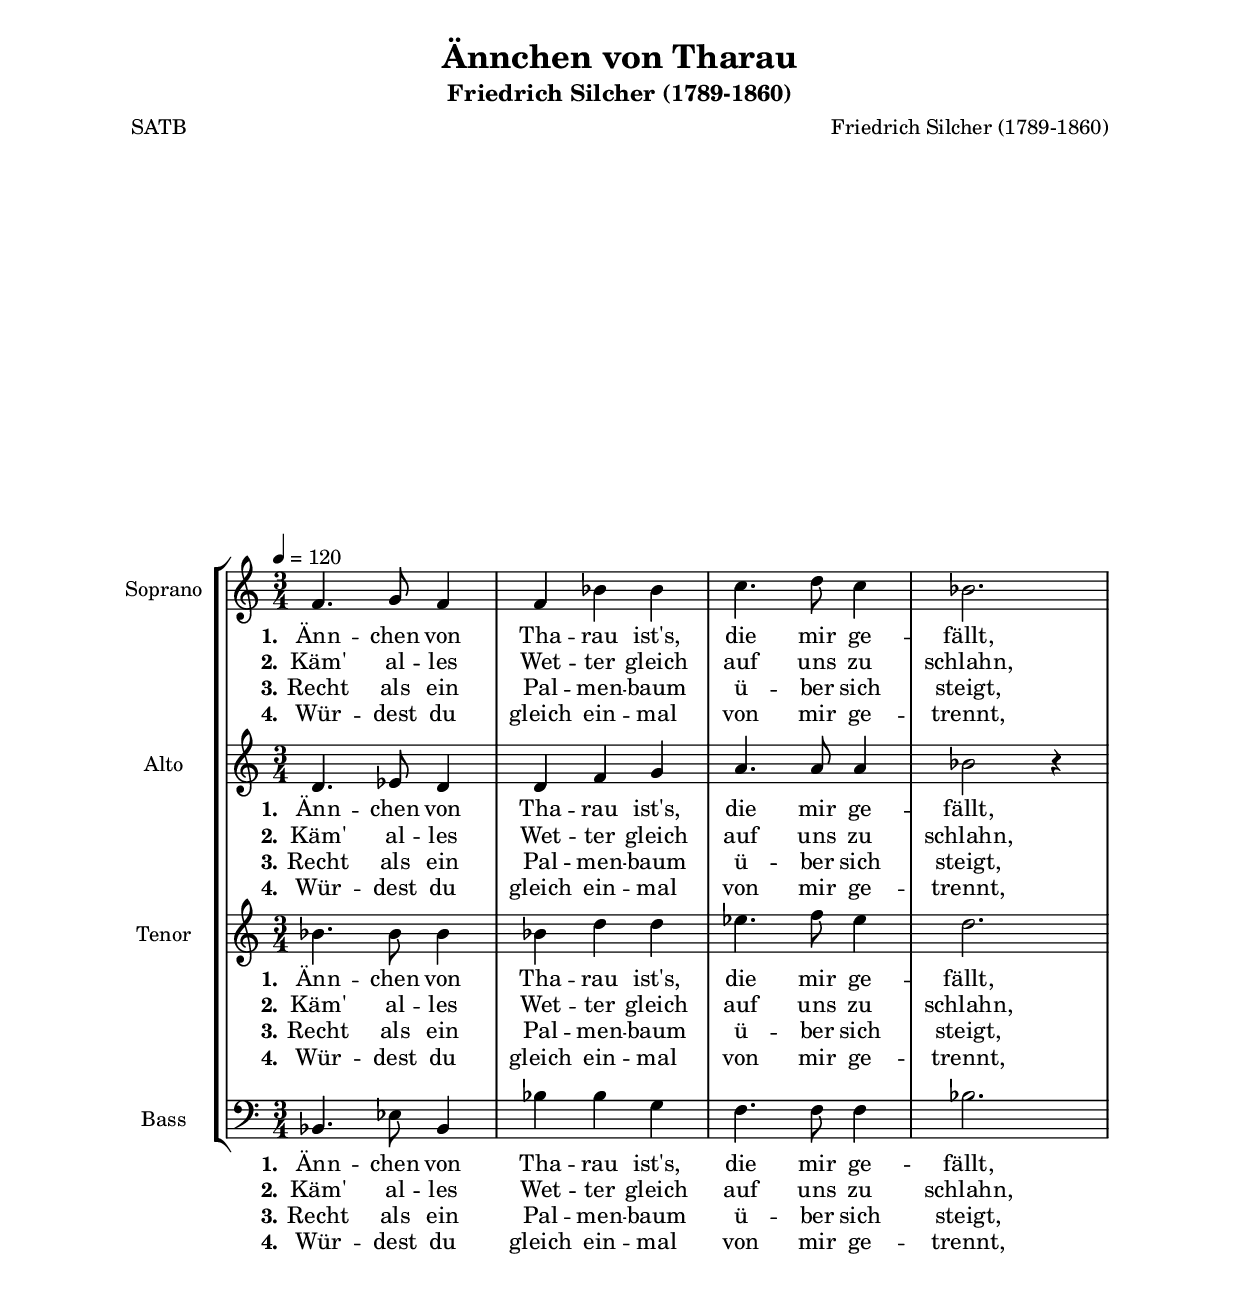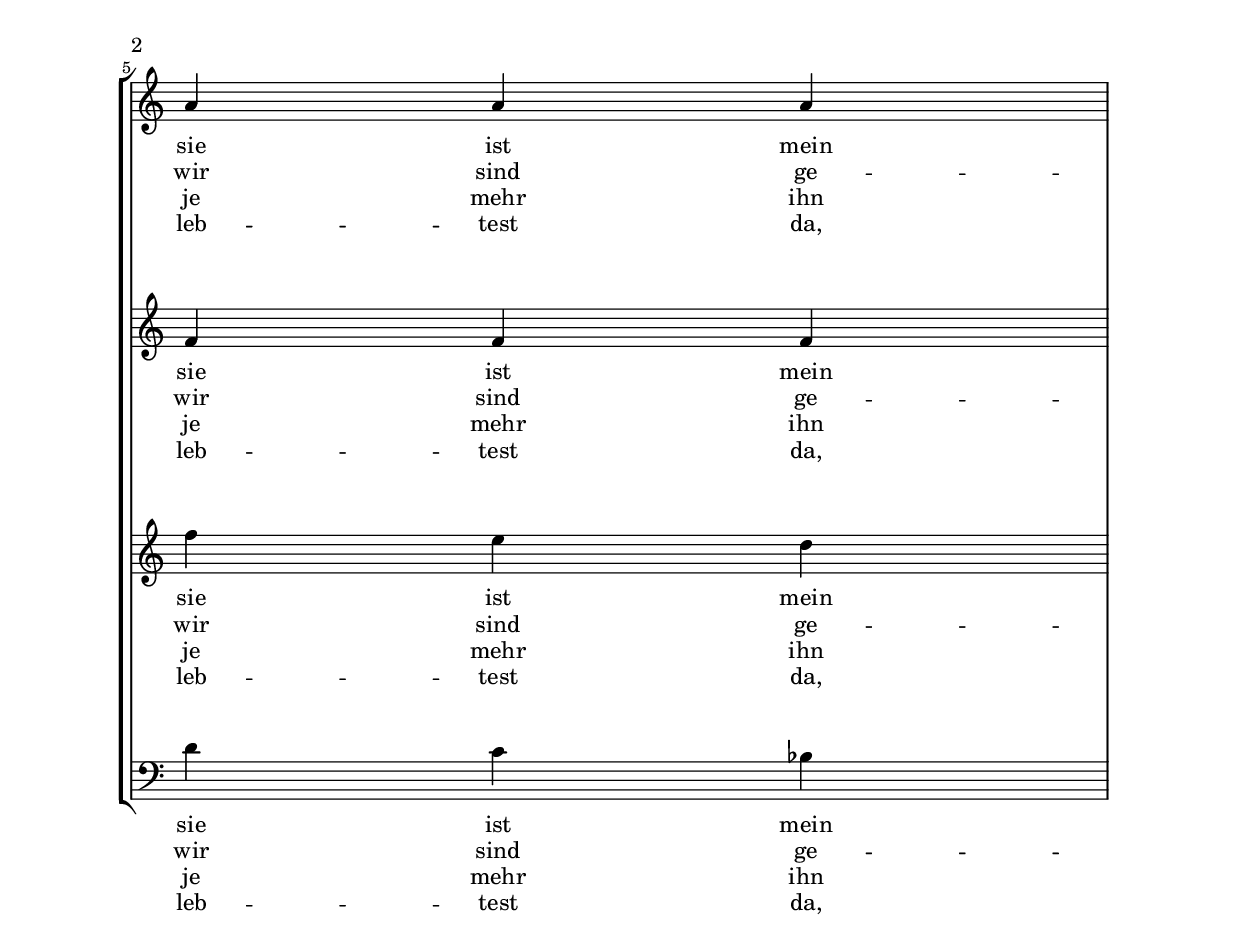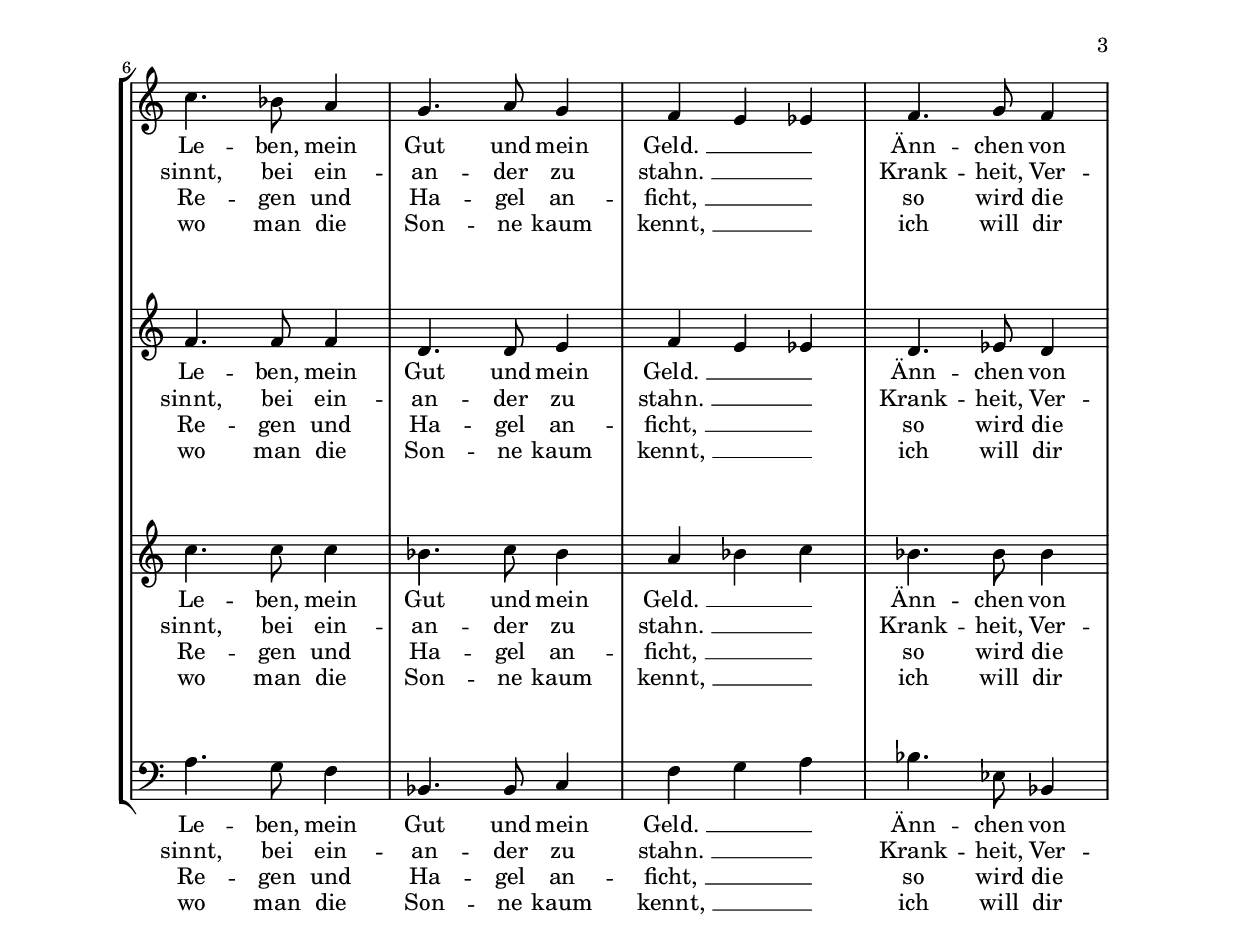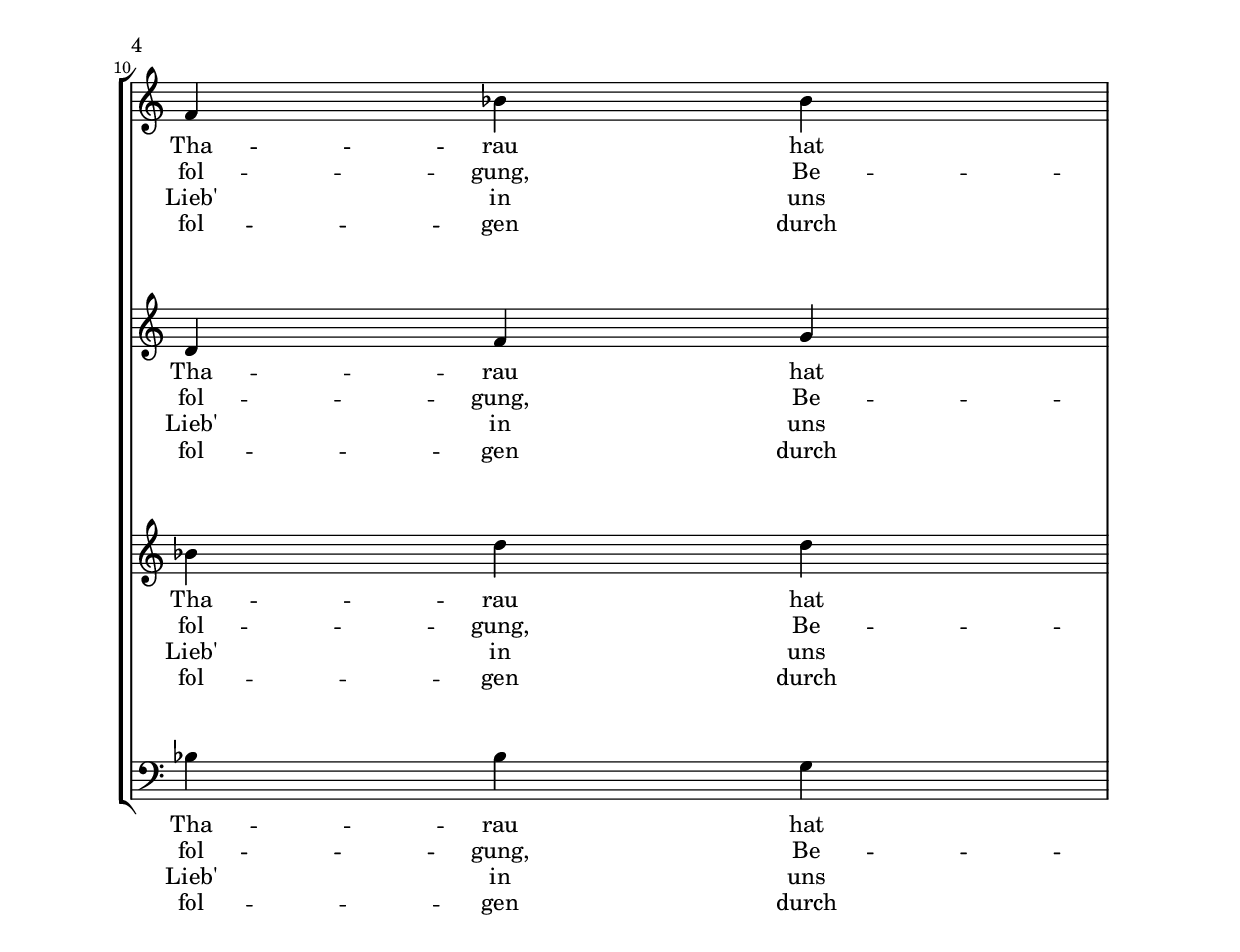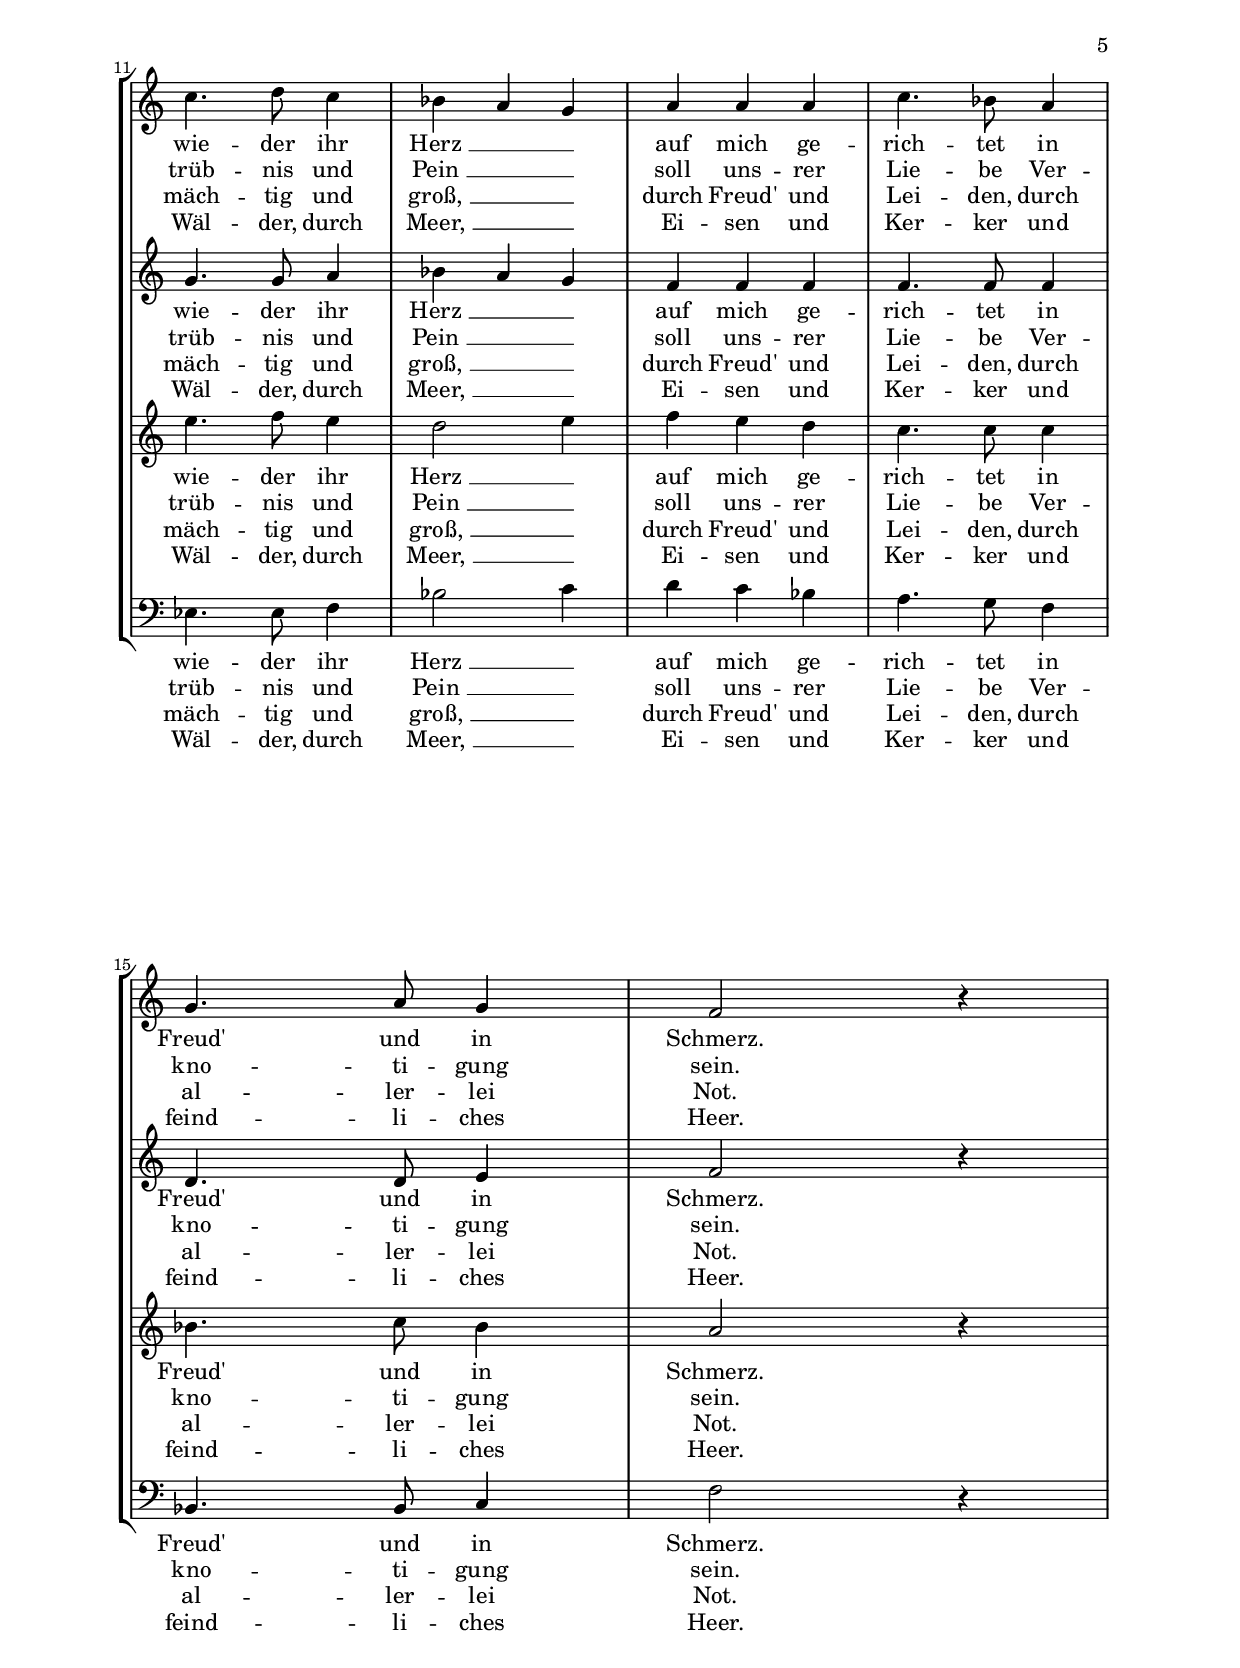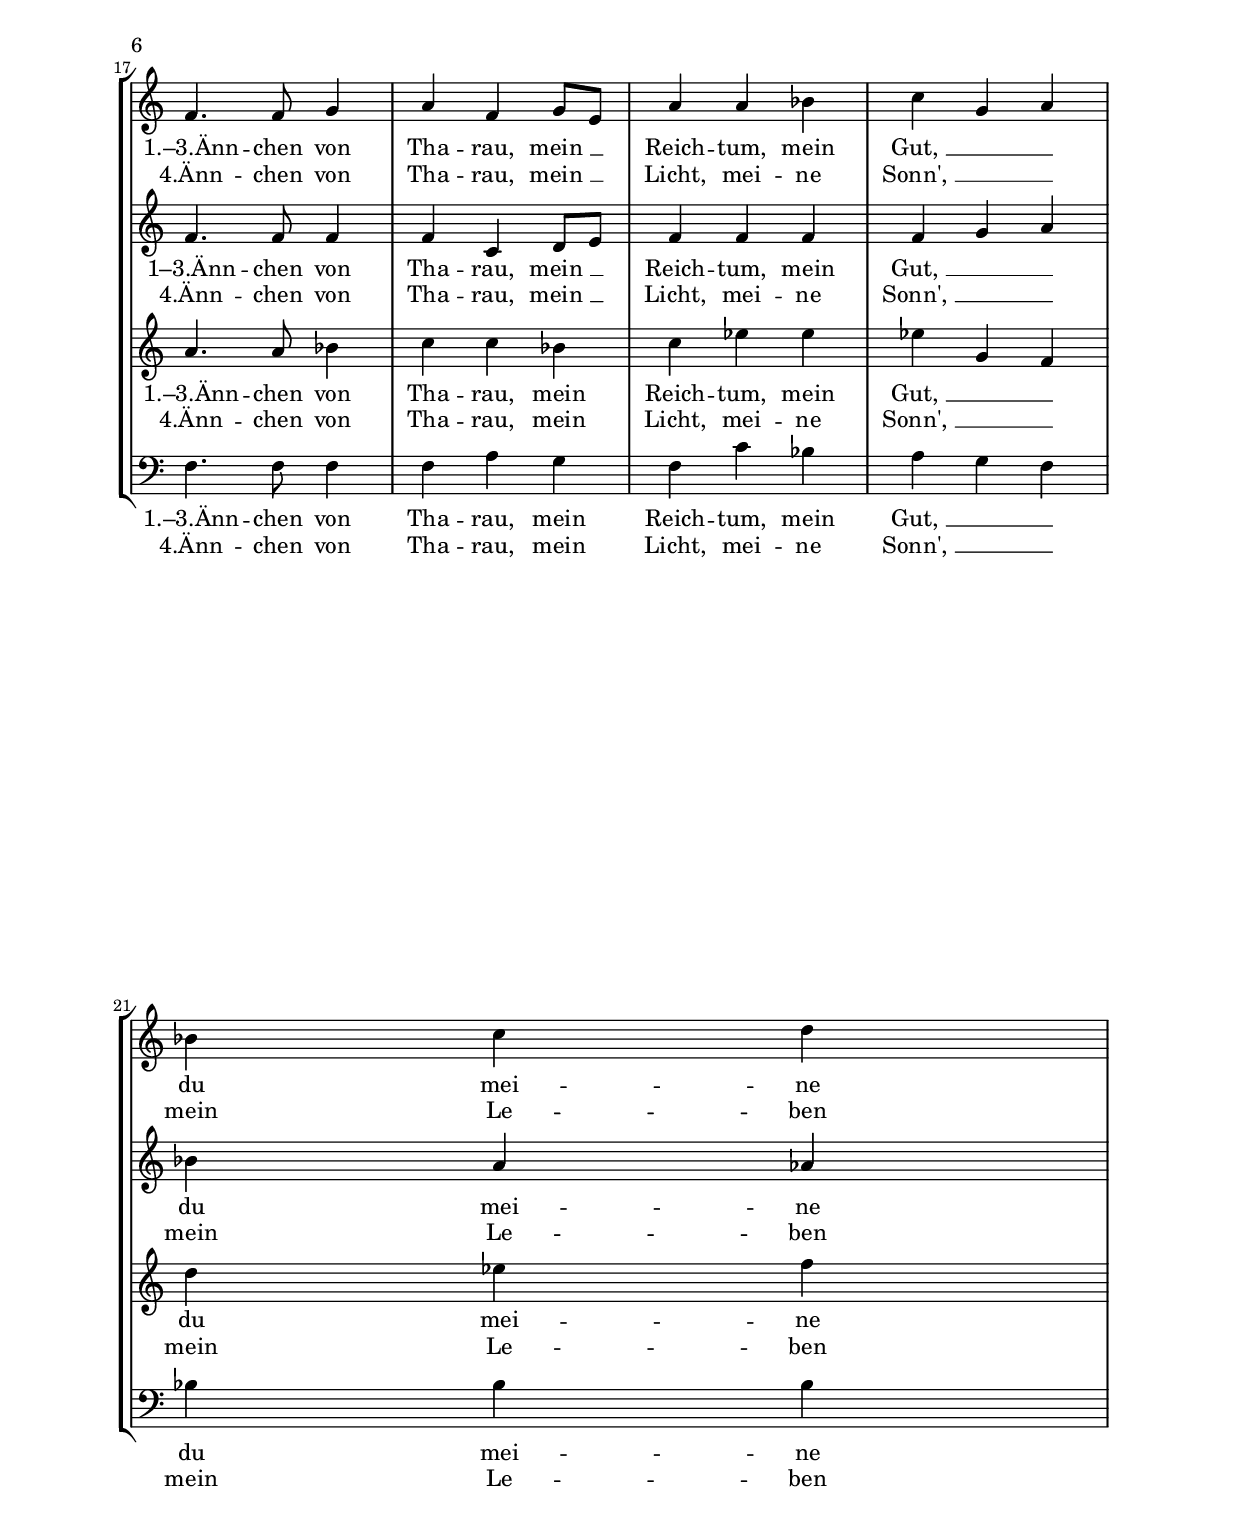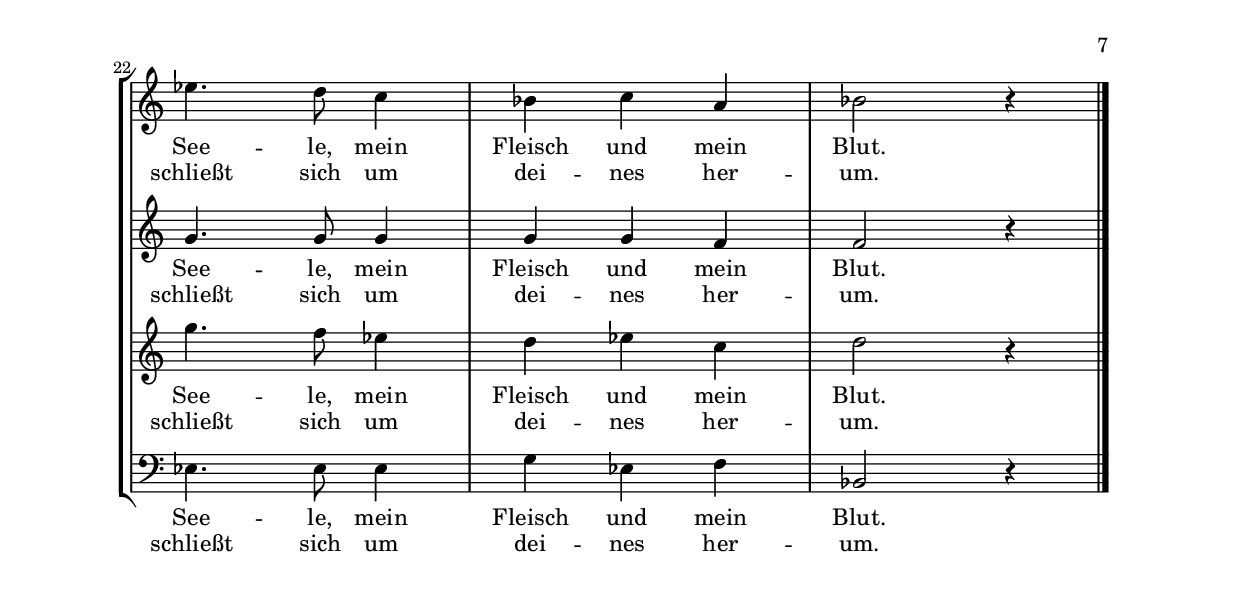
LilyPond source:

\version "2.24.3"
% automatically converted by musicxml2ly from CPDLÄnnchenSATB_II.mxl
\pointAndClickOff

\header {
    title =  "Ännchen von Tharau"
    composer =  "Friedrich Silcher (1789-1860)"
    poet =  SATB
    encodingsoftware =  "MuseScore 3.6.2"
    encodingdate =  "2022-02-21"
    subtitle =  "Friedrich Silcher (1789-1860)"
    }

#(set-global-staff-size 18)
\paper {
    
    paper-width = 20.99\cm
    paper-height = 29.71\cm
    top-margin = 0.92\cm
    bottom-margin = 1.59\cm
    left-margin = 2.22\cm
    right-margin = 2.22\cm
    indent = 1.6146153846153846\cm
    }
\layout {
    \context { \Score
        autoBeaming = ##f
        }
    }
PartPOneVoiceOne =  \relative f' {
    \clef "treble" \time 3/4 \key c \major | % 1
    \tempo 4=120 \stemUp f4. \stemUp g8 \stemUp f4 | % 2
    \stemUp f4 \stemDown bes4 \stemDown bes4 | % 3
    \stemDown c4. \stemDown d8 \stemDown c4 | % 4
    \stemDown bes2. \pageBreak | % 5
    \stemUp a4 \stemUp a4 \stemUp a4 \pageBreak | % 6
    \stemDown c4. \stemDown bes8 \stemUp a4 | % 7
    \stemUp g4. \stemUp a8 \stemUp g4 | % 8
    \stemUp f4 \stemUp e4 \stemUp es4 | % 9
    \stemUp f4. \stemUp g8 \stemUp f4 \pageBreak | \barNumberCheck #10
    \stemUp f4 \stemDown bes4 \stemDown bes4 \pageBreak | % 11
    \stemDown c4. \stemDown d8 \stemDown c4 | % 12
    \stemDown bes4 \stemUp a4 \stemUp g4 | % 13
    \stemUp a4 \stemUp a4 \stemUp a4 | % 14
    \stemDown c4. \stemDown bes8 \stemUp a4 \break | % 15
    \stemUp g4. \stemUp a8 \stemUp g4 | % 16
    \stemUp f2 r4 \pageBreak | % 17
    \stemUp f4. \stemUp f8 \stemUp g4 | % 18
    \stemUp a4 \stemUp f4 \stemUp g8 [ \stemUp e8 ] | % 19
    \stemUp a4 \stemUp a4 \stemDown bes4 | \barNumberCheck #20
    \stemDown c4 \stemUp g4 \stemUp a4 \break | % 21
    \stemDown bes4 \stemDown c4 \stemDown d4 \pageBreak | % 22
    \stemDown es4. \stemDown d8 \stemDown c4 | % 23
    \stemDown bes4 \stemDown c4 \stemUp a4 | % 24
    \stemDown bes2 r4 \bar "|."
    }

PartPOneVoiceOneLyricsOne =  \lyricmode {\set ignoreMelismata = ##t Änn
    -- chen von Tha -- rau "ist's," die mir ge -- "fällt," sie ist mein
    Le -- "ben," mein Gut und mein "Geld. " __\skip1 \skip1 Änn -- chen
    von Tha -- rau hat wie -- der ihr "Herz " __\skip1 \skip1 auf mich
    ge -- rich -- tet in "Freud'" und in "Schmerz." "1.–3.Änn" -- chen
    von Tha -- "rau," "mein " __\skip1 Reich -- "tum," mein "Gut, "
    __\skip1 \skip1 du mei -- ne See -- "le," mein Fleisch und mein
    "Blut."
    }

PartPOneVoiceOneLyricsTwo =  \lyricmode {\set ignoreMelismata = ##t
    "Käm'" al -- les Wet -- ter gleich auf uns zu "schlahn," wir sind ge
    -- "sinnt," bei ein -- an -- der zu "stahn. " __\skip1 \skip1 Krank
    -- "heit," Ver -- fol -- "gung," Be -- trüb -- nis und "Pein "
    __\skip1 \skip1 soll uns -- rer Lie -- be Ver -- kno -- ti -- gung
    "sein." "4.Änn" -- chen von Tha -- "rau," "mein " __\skip1 "Licht,"
    mei -- ne "Sonn', " __\skip1 \skip1 mein Le -- ben schließt sich um
    dei -- nes her -- "um."
    }

PartPOneVoiceOneLyricsThree =  \lyricmode {\set ignoreMelismata = ##t
    Recht als ein Pal -- men -- baum ü -- ber sich "steigt," je mehr ihn
    Re -- gen und Ha -- gel an -- "ficht, " __\skip1 \skip1 so wird die
    "Lieb'" in uns mäch -- tig und "groß, " __\skip1 \skip1 durch
    "Freud'" und Lei -- "den," durch al -- ler -- lei "Not." \skip1
    \skip1 \skip1 \skip1 \skip1 \skip1 \skip1 \skip1 \skip1 \skip1
    \skip1 \skip1 \skip1 \skip1 \skip1 \skip1 \skip1 \skip1 \skip1
    \skip1 \skip1 \skip1 \skip1
    }

PartPOneVoiceOneLyricsFour =  \lyricmode {\set ignoreMelismata = ##t Wür
    -- dest du gleich ein -- mal von mir ge -- "trennt," leb -- test
    "da," wo man die Son -- ne kaum "kennt, " __\skip1 \skip1 ich will
    dir fol -- gen durch Wäl -- "der," durch "Meer, " __\skip1 \skip1 Ei
    -- sen und Ker -- ker und feind -- li -- ches "Heer." \skip1 \skip1
    \skip1 \skip1 \skip1 \skip1 \skip1 \skip1 \skip1 \skip1 \skip1
    \skip1 \skip1 \skip1 \skip1 \skip1 \skip1 \skip1 \skip1 \skip1
    \skip1 \skip1 \skip1
    }

PartPTwoVoiceOne =  \relative d' {
    \clef "treble" \time 3/4 \key c \major | % 1
    \stemUp d4. \stemUp es8 \stemUp d4 | % 2
    \stemUp d4 \stemUp f4 \stemUp g4 | % 3
    \stemUp a4. \stemUp a8 \stemUp a4 | % 4
    \stemDown bes2 r4 \pageBreak | % 5
    \stemUp f4 \stemUp f4 \stemUp f4 \pageBreak | % 6
    \stemUp f4. \stemUp f8 \stemUp f4 | % 7
    \stemUp d4. \stemUp d8 \stemUp e4 | % 8
    \stemUp f4 \stemUp e4 \stemUp es4 | % 9
    \stemUp d4. \stemUp es8 \stemUp d4 \pageBreak | \barNumberCheck #10
    \stemUp d4 \stemUp f4 \stemUp g4 \pageBreak | % 11
    \stemUp g4. \stemUp g8 \stemUp a4 | % 12
    \stemDown bes4 \stemUp a4 \stemUp g4 | % 13
    \stemUp f4 \stemUp f4 \stemUp f4 | % 14
    \stemUp f4. \stemUp f8 \stemUp f4 \break | % 15
    \stemUp d4. \stemUp d8 \stemUp e4 | % 16
    \stemUp f2 r4 \pageBreak | % 17
    \stemUp f4. \stemUp f8 \stemUp f4 | % 18
    \stemUp f4 \stemUp c4 \stemUp d8 [ \stemUp e8 ] | % 19
    \stemUp f4 \stemUp f4 \stemUp f4 | \barNumberCheck #20
    \stemUp f4 \stemUp g4 \stemUp a4 \break | % 21
    \stemDown bes4 \stemUp a4 \stemUp as4 \pageBreak | % 22
    \stemUp g4. \stemUp g8 \stemUp g4 | % 23
    \stemUp g4 \stemUp g4 \stemUp f4 | % 24
    \stemUp f2 r4 \bar "|."
    }

PartPTwoVoiceOneLyricsOne =  \lyricmode {\set ignoreMelismata = ##t Änn
    -- chen von Tha -- rau "ist's," die mir ge -- "fällt," sie ist mein
    Le -- "ben," mein Gut und mein "Geld. " __\skip1 \skip1 Änn -- chen
    von Tha -- rau hat wie -- der ihr "Herz " __\skip1 \skip1 auf mich
    ge -- rich -- tet in "Freud'" und in "Schmerz." "1–3.Änn" -- chen
    von Tha -- "rau," "mein " __\skip1 Reich -- "tum," mein "Gut, "
    __\skip1 \skip1 du mei -- ne See -- "le," mein Fleisch und mein
    "Blut."
    }

PartPTwoVoiceOneLyricsTwo =  \lyricmode {\set ignoreMelismata = ##t
    "Käm'" al -- les Wet -- ter gleich auf uns zu "schlahn," wir sind ge
    -- "sinnt," bei ein -- an -- der zu "stahn. " __\skip1 \skip1 Krank
    -- "heit," Ver -- fol -- "gung," Be -- trüb -- nis und "Pein "
    __\skip1 \skip1 soll uns -- rer Lie -- be Ver -- kno -- ti -- gung
    "sein." "4.Änn" -- chen von Tha -- "rau," "mein " __\skip1 "Licht,"
    mei -- ne "Sonn', " __\skip1 \skip1 mein Le -- ben schließt sich um
    dei -- nes her -- "um."
    }

PartPTwoVoiceOneLyricsThree =  \lyricmode {\set ignoreMelismata = ##t
    Recht als ein Pal -- men -- baum ü -- ber sich "steigt," je mehr ihn
    Re -- gen und Ha -- gel an -- "ficht, " __\skip1 \skip1 so wird die
    "Lieb'" in uns mäch -- tig und "groß, " __\skip1 \skip1 durch
    "Freud'" und Lei -- "den," durch al -- ler -- lei "Not." \skip1
    \skip1 \skip1 \skip1 \skip1 \skip1 \skip1 \skip1 \skip1 \skip1
    \skip1 \skip1 \skip1 \skip1 \skip1 \skip1 \skip1 \skip1 \skip1
    \skip1 \skip1 \skip1 \skip1
    }

PartPTwoVoiceOneLyricsFour =  \lyricmode {\set ignoreMelismata = ##t Wür
    -- dest du gleich ein -- mal von mir ge -- "trennt," leb -- test
    "da," wo man die Son -- ne kaum "kennt, " __\skip1 \skip1 ich will
    dir fol -- gen durch Wäl -- "der," durch "Meer, " __\skip1 \skip1 Ei
    -- sen und Ker -- ker und feind -- li -- ches "Heer." \skip1 \skip1
    \skip1 \skip1 \skip1 \skip1 \skip1 \skip1 \skip1 \skip1 \skip1
    \skip1 \skip1 \skip1 \skip1 \skip1 \skip1 \skip1 \skip1 \skip1
    \skip1 \skip1 \skip1
    }

PartPThreeVoiceOne =  \relative bes' {
    \clef "treble" \time 3/4 \key c \major | % 1
    \stemDown bes4. \stemDown bes8 \stemDown bes4 | % 2
    \stemDown bes4 \stemDown d4 \stemDown d4 | % 3
    \stemDown es4. \stemDown f8 \stemDown es4 | % 4
    \stemDown d2. \pageBreak | % 5
    \stemDown f4 \stemDown e4 \stemDown d4 \pageBreak | % 6
    \stemDown c4. \stemDown c8 \stemDown c4 | % 7
    \stemDown bes4. \stemDown c8 \stemDown bes4 | % 8
    \stemUp a4 \stemDown bes4 \stemDown c4 | % 9
    \stemDown bes4. \stemDown bes8 \stemDown bes4 \pageBreak |
    \barNumberCheck #10
    \stemDown bes4 \stemDown d4 \stemDown d4 \pageBreak | % 11
    \stemDown e4. \stemDown f8 \stemDown e4 | % 12
    \stemDown d2 \stemDown e4 | % 13
    \stemDown f4 \stemDown e4 \stemDown d4 | % 14
    \stemDown c4. \stemDown c8 \stemDown c4 \break | % 15
    \stemDown bes4. \stemDown c8 \stemDown bes4 | % 16
    \stemUp a2 r4 \pageBreak | % 17
    \stemUp a4. \stemUp a8 \stemDown bes4 | % 18
    \stemDown c4 \stemDown c4 \stemDown bes4 | % 19
    \stemDown c4 \stemDown es4 \stemDown es4 | \barNumberCheck #20
    \stemDown es4 \stemUp g,4 \stemUp f4 \break | % 21
    \stemDown d'4 \stemDown es4 \stemDown f4 \pageBreak | % 22
    \stemDown g4. \stemDown f8 \stemDown es4 | % 23
    \stemDown d4 \stemDown es4 \stemDown c4 | % 24
    \stemDown d2 r4 \bar "|."
    }

PartPThreeVoiceOneLyricsOne =  \lyricmode {\set ignoreMelismata = ##t
    Änn -- chen von Tha -- rau "ist's," die mir ge -- "fällt," sie ist
    mein Le -- "ben," mein Gut und mein "Geld. " __\skip1 \skip1 Änn --
    chen von Tha -- rau hat wie -- der ihr "Herz " __\skip1 auf mich ge
    -- rich -- tet in "Freud'" und in "Schmerz." "1.–3.Änn" -- chen von
    Tha -- "rau," mein Reich -- "tum," mein "Gut, " __\skip1 \skip1 du
    mei -- ne See -- "le," mein Fleisch und mein "Blut."
    }

PartPThreeVoiceOneLyricsTwo =  \lyricmode {\set ignoreMelismata = ##t
    "Käm'" al -- les Wet -- ter gleich auf uns zu "schlahn," wir sind ge
    -- "sinnt," bei ein -- an -- der zu "stahn. " __\skip1 \skip1 Krank
    -- "heit," Ver -- fol -- "gung," Be -- trüb -- nis und "Pein "
    __\skip1 soll uns -- rer Lie -- be Ver -- kno -- ti -- gung "sein."
    "4.Änn" -- chen von Tha -- "rau," mein "Licht," mei -- ne "Sonn', "
    __\skip1 \skip1 mein Le -- ben schließt sich um dei -- nes her --
    "um."
    }

PartPThreeVoiceOneLyricsThree =  \lyricmode {\set ignoreMelismata = ##t
    Recht als ein Pal -- men -- baum ü -- ber sich "steigt," je mehr ihn
    Re -- gen und Ha -- gel an -- "ficht, " __\skip1 \skip1 so wird die
    "Lieb'" in uns mäch -- tig und "groß, " __\skip1 durch "Freud'" und
    Lei -- "den," durch al -- ler -- lei "Not." \skip1 \skip1 \skip1
    \skip1 \skip1 \skip1 \skip1 \skip1 \skip1 \skip1 \skip1 \skip1
    \skip1 \skip1 \skip1 \skip1 \skip1 \skip1 \skip1 \skip1 \skip1
    \skip1
    }

PartPThreeVoiceOneLyricsFour =  \lyricmode {\set ignoreMelismata = ##t
    Wür -- dest du gleich ein -- mal von mir ge -- "trennt," leb -- test
    "da," wo man die Son -- ne kaum "kennt, " __\skip1 \skip1 ich will
    dir fol -- gen durch Wäl -- "der," durch "Meer, " __\skip1 Ei -- sen
    und Ker -- ker und feind -- li -- ches "Heer." \skip1 \skip1 \skip1
    \skip1 \skip1 \skip1 \skip1 \skip1 \skip1 \skip1 \skip1 \skip1
    \skip1 \skip1 \skip1 \skip1 \skip1 \skip1 \skip1 \skip1 \skip1
    \skip1
    }

PartPFourVoiceOne =  \relative bes, {
    \clef "bass" \time 3/4 \key c \major | % 1
    \stemUp bes4. \stemDown es8 \stemUp bes4 | % 2
    \stemDown bes'4 \stemDown bes4 \stemDown g4 | % 3
    \stemDown f4. \stemDown f8 \stemDown f4 | % 4
    \stemDown bes2. \pageBreak | % 5
    \stemDown d4 \stemDown c4 \stemDown bes4 \pageBreak | % 6
    \stemDown a4. \stemDown g8 \stemDown f4 | % 7
    \stemUp bes,4. \stemUp bes8 \stemUp c4 | % 8
    \stemDown f4 \stemDown g4 \stemDown a4 | % 9
    \stemDown bes4. \stemDown es,8 \stemUp bes4 \pageBreak |
    \barNumberCheck #10
    \stemDown bes'4 \stemDown bes4 \stemDown g4 \pageBreak | % 11
    \stemDown es4. \stemDown es8 \stemDown f4 | % 12
    \stemDown bes2 \stemDown c4 | % 13
    \stemDown d4 \stemDown c4 \stemDown bes4 | % 14
    \stemDown a4. \stemDown g8 \stemDown f4 \break | % 15
    \stemUp bes,4. \stemUp bes8 \stemUp c4 | % 16
    \stemDown f2 r4 \pageBreak | % 17
    \stemDown f4. \stemDown f8 \stemDown f4 | % 18
    \stemDown f4 \stemDown a4 \stemDown g4 | % 19
    \stemDown f4 \stemDown c'4 \stemDown bes4 | \barNumberCheck #20
    \stemDown a4 \stemDown g4 \stemDown f4 \break | % 21
    \stemDown bes4 \stemDown bes4 \stemDown bes4 \pageBreak | % 22
    \stemDown es,4. \stemDown es8 \stemDown es4 | % 23
    \stemDown g4 \stemDown es4 \stemDown f4 | % 24
    \stemUp bes,2 r4 \bar "|."
    }

PartPFourVoiceOneLyricsOne =  \lyricmode {\set ignoreMelismata = ##t Änn
    -- chen von Tha -- rau "ist's," die mir ge -- "fällt," sie ist mein
    Le -- "ben," mein Gut und mein "Geld. " __\skip1 \skip1 Änn -- chen
    von Tha -- rau hat wie -- der ihr "Herz " __\skip1 auf mich ge --
    rich -- tet in "Freud'" und in "Schmerz." "1.–3.Änn" -- chen von Tha
    -- "rau," mein Reich -- "tum," mein "Gut, " __\skip1 \skip1 du mei
    -- ne See -- "le," mein Fleisch und mein "Blut."
    }

PartPFourVoiceOneLyricsTwo =  \lyricmode {\set ignoreMelismata = ##t
    "Käm'" al -- les Wet -- ter gleich auf uns zu "schlahn," wir sind ge
    -- "sinnt," bei ein -- an -- der zu "stahn. " __\skip1 \skip1 Krank
    -- "heit," Ver -- fol -- "gung," Be -- trüb -- nis und "Pein "
    __\skip1 soll uns -- rer Lie -- be Ver -- kno -- ti -- gung "sein."
    "4.Änn" -- chen von Tha -- "rau," mein "Licht," mei -- ne "Sonn', "
    __\skip1 \skip1 mein Le -- ben schließt sich um dei -- nes her --
    "um."
    }

PartPFourVoiceOneLyricsThree =  \lyricmode {\set ignoreMelismata = ##t
    Recht als ein Pal -- men -- baum ü -- ber sich "steigt," je mehr ihn
    Re -- gen und Ha -- gel an -- "ficht, " __\skip1 \skip1 so wird die
    "Lieb'" in uns mäch -- tig und "groß, " __\skip1 durch "Freud'" und
    Lei -- "den," durch al -- ler -- lei "Not." \skip1 \skip1 \skip1
    \skip1 \skip1 \skip1 \skip1 \skip1 \skip1 \skip1 \skip1 \skip1
    \skip1 \skip1 \skip1 \skip1 \skip1 \skip1 \skip1 \skip1 \skip1
    \skip1
    }

PartPFourVoiceOneLyricsFour =  \lyricmode {\set ignoreMelismata = ##t
    Wür -- dest du gleich ein -- mal von mir ge -- "trennt," leb -- test
    "da," wo man die Son -- ne kaum "kennt, " __\skip1 \skip1 ich will
    dir fol -- gen durch Wäl -- "der," durch "Meer, " __\skip1 Ei -- sen
    und Ker -- ker und feind -- li -- ches "Heer." \skip1 \skip1 \skip1
    \skip1 \skip1 \skip1 \skip1 \skip1 \skip1 \skip1 \skip1 \skip1
    \skip1 \skip1 \skip1 \skip1 \skip1 \skip1 \skip1 \skip1 \skip1
    \skip1
    }


% The score definition
\score {
    <<
        
        \new StaffGroup
        <<
            \new Staff
            <<
                \set Staff.instrumentName = "Soprano"
                
                \context Staff << 
                    \mergeDifferentlyDottedOn\mergeDifferentlyHeadedOn
                    \context Voice = "PartPOneVoiceOne" {  \PartPOneVoiceOne }
                    \new Lyrics \lyricsto "PartPOneVoiceOne" { \set stanza = "1." \PartPOneVoiceOneLyricsOne }
                    \new Lyrics \lyricsto "PartPOneVoiceOne" { \set stanza = "2." \PartPOneVoiceOneLyricsTwo }
                    \new Lyrics \lyricsto "PartPOneVoiceOne" { \set stanza = "3." \PartPOneVoiceOneLyricsThree }
                    \new Lyrics \lyricsto "PartPOneVoiceOne" { \set stanza = "4." \PartPOneVoiceOneLyricsFour }
                    >>
                >>
            \new Staff
            <<
                \set Staff.instrumentName = "Alto"
                
                \context Staff << 
                    \mergeDifferentlyDottedOn\mergeDifferentlyHeadedOn
                    \context Voice = "PartPTwoVoiceOne" {  \PartPTwoVoiceOne }
                    \new Lyrics \lyricsto "PartPTwoVoiceOne" { \set stanza = "1." \PartPTwoVoiceOneLyricsOne }
                    \new Lyrics \lyricsto "PartPTwoVoiceOne" { \set stanza = "2." \PartPTwoVoiceOneLyricsTwo }
                    \new Lyrics \lyricsto "PartPTwoVoiceOne" { \set stanza = "3." \PartPTwoVoiceOneLyricsThree }
                    \new Lyrics \lyricsto "PartPTwoVoiceOne" { \set stanza = "4." \PartPTwoVoiceOneLyricsFour }
                    >>
                >>
            \new Staff
            <<
                \set Staff.instrumentName = "Tenor"
                
                \context Staff << 
                    \mergeDifferentlyDottedOn\mergeDifferentlyHeadedOn
                    \context Voice = "PartPThreeVoiceOne" {  \PartPThreeVoiceOne }
                    \new Lyrics \lyricsto "PartPThreeVoiceOne" { \set stanza = "1." \PartPThreeVoiceOneLyricsOne }
                    \new Lyrics \lyricsto "PartPThreeVoiceOne" { \set stanza = "2." \PartPThreeVoiceOneLyricsTwo }
                    \new Lyrics \lyricsto "PartPThreeVoiceOne" { \set stanza = "3." \PartPThreeVoiceOneLyricsThree }
                    \new Lyrics \lyricsto "PartPThreeVoiceOne" { \set stanza = "4." \PartPThreeVoiceOneLyricsFour }
                    >>
                >>
            \new Staff
            <<
                \set Staff.instrumentName = "Bass"
                
                \context Staff << 
                    \mergeDifferentlyDottedOn\mergeDifferentlyHeadedOn
                    \context Voice = "PartPFourVoiceOne" {  \PartPFourVoiceOne }
                    \new Lyrics \lyricsto "PartPFourVoiceOne" { \set stanza = "1." \PartPFourVoiceOneLyricsOne }
                    \new Lyrics \lyricsto "PartPFourVoiceOne" { \set stanza = "2." \PartPFourVoiceOneLyricsTwo }
                    \new Lyrics \lyricsto "PartPFourVoiceOne" { \set stanza = "3." \PartPFourVoiceOneLyricsThree }
                    \new Lyrics \lyricsto "PartPFourVoiceOne" { \set stanza = "4." \PartPFourVoiceOneLyricsFour }
                    >>
                >>
            
            >>
        
        >>
    \layout {}
    % To create MIDI output, uncomment the following line:
    %  \midi {\tempo 4 = 120 }
    }

